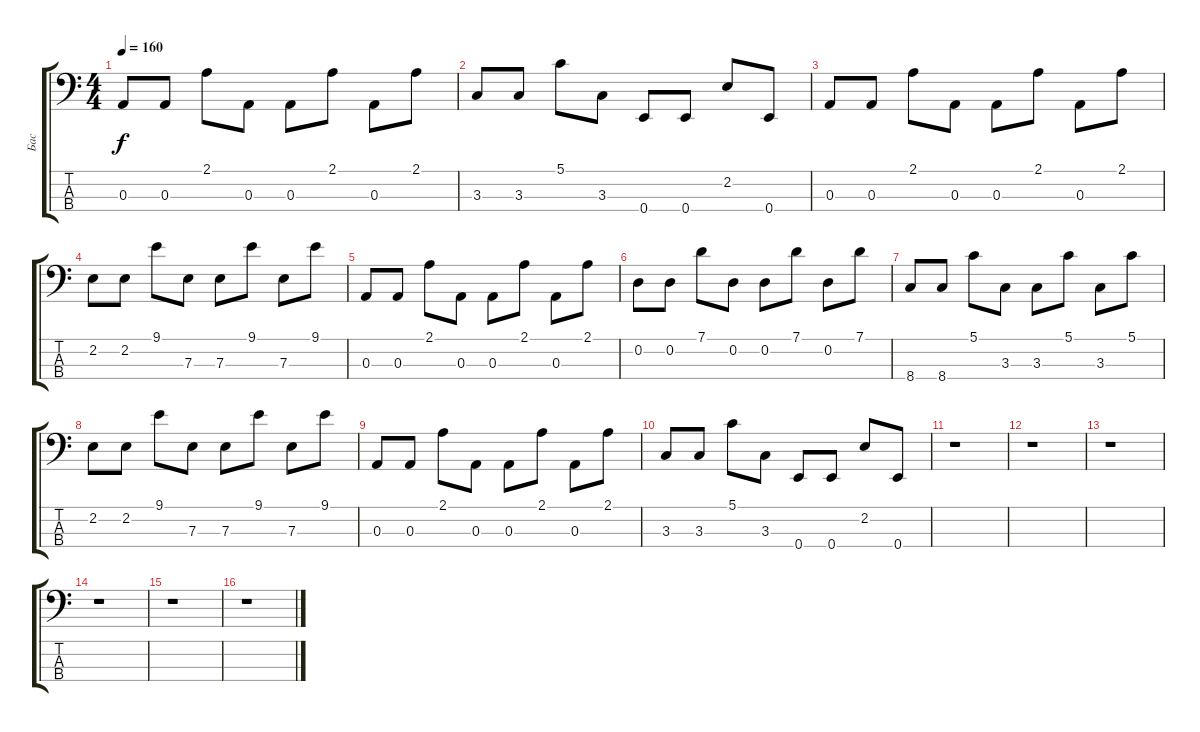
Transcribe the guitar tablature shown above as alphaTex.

\track ("Бас" "Бас") {instrument synthbass1}
\staff {score tabs}
\tuning (G2 D2 A1 E1) {hide}
\ts (4 4)
\tempo 160
\clef f4
\ks c
0.3.8{dy f} 0.3.8 2.1.8 0.3.8 0.3.8 2.1.8 0.3.8 2.1.8 |
3.3.8 3.3.8 5.1.8 3.3.8 0.4.8 0.4.8 2.2.8 0.4.8 |
0.3.8 0.3.8 2.1.8 0.3.8 0.3.8 2.1.8 0.3.8 2.1.8 |
2.2.8 2.2.8 9.1.8 7.3.8 7.3.8 9.1.8 7.3.8 9.1.8 |
0.3.8 0.3.8 2.1.8 0.3.8 0.3.8 2.1.8 0.3.8 2.1.8 |
0.2.8 0.2.8 7.1.8 0.2.8 0.2.8 7.1.8 0.2.8 7.1.8 |
8.4.8 8.4.8 5.1.8 3.3.8 3.3.8 5.1.8 3.3.8 5.1.8 |
2.2.8 2.2.8 9.1.8 7.3.8 7.3.8 9.1.8 7.3.8 9.1.8 |
0.3.8 0.3.8 2.1.8 0.3.8 0.3.8 2.1.8 0.3.8 2.1.8 |
3.3.8 3.3.8 5.1.8 3.3.8 0.4.8 0.4.8 2.2.8 0.4.8 |
r.1 |
r.1 |
r.1 |
r.1 |
r.1 |
r.1
